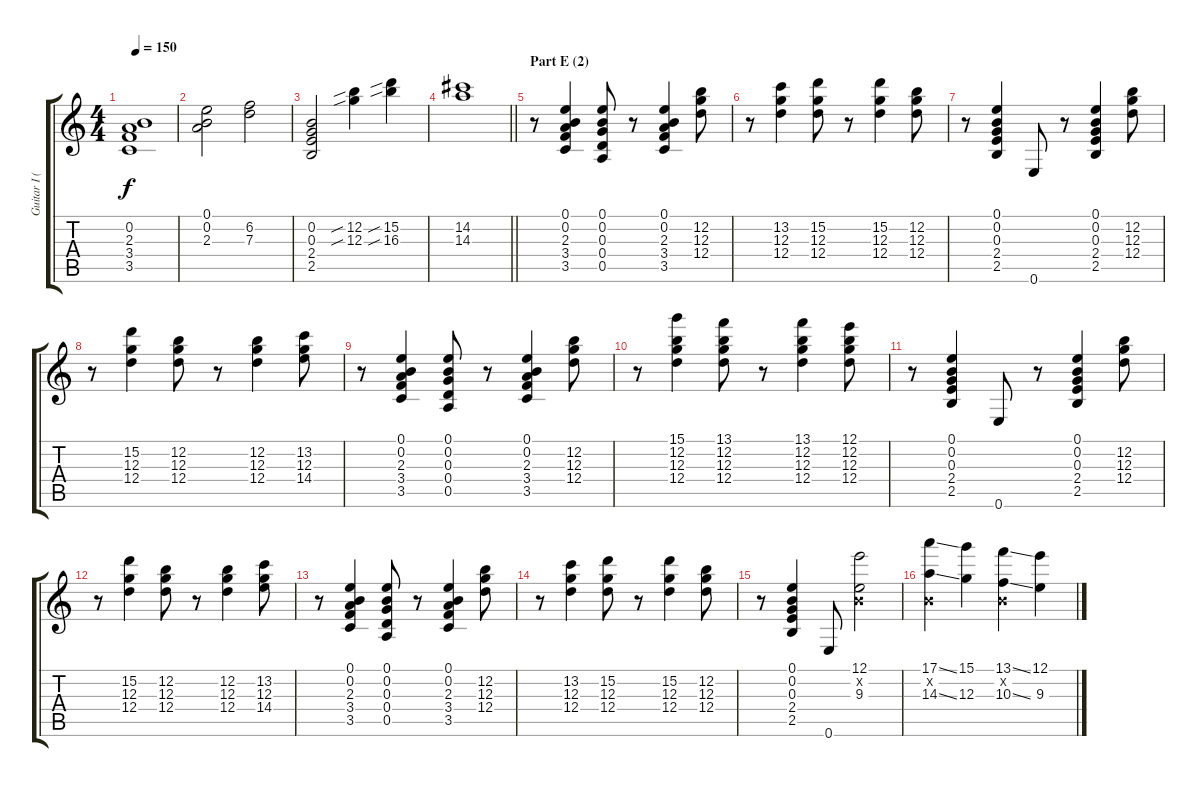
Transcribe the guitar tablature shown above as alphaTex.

\track ("Guitar I (Sugizo)" "Guitar I (") {instrument distortionguitar}
\staff {score tabs}
\tuning (E4 B3 G3 D3 A2 E2) {hide}
\ts (4 4)
\tempo 150
\clef g2
\ks c
(0.2 2.3 3.4 3.5).1{dy f} |
(0.1 0.2 2.3).2 (6.2 7.3).2 |
(0.2 0.3 2.4 2.5).2 (12.2{sib} 12.3{sib}).4 (15.2{sib} 16.3{sib}).4 |
\barLineRight lightlight
(14.2 14.3).1 |
\section ("" "Part E (2)")
r.8 (0.1 0.2 2.3 3.4 3.5).4 (0.1 0.2 0.3 0.4 0.5).8 r.8 (0.1 0.2 2.3 3.4 3.5).4 (12.2 12.3 12.4).8 |
r.8 (13.2 12.3 12.4).4 (15.2 12.3 12.4).8 r.8 (15.2 12.3 12.4).4 (12.2 12.3 12.4).8 |
r.8 (0.1 0.2 0.3 2.4 2.5).4 0.6.8 r.8 (0.1 0.2 0.3 2.4 2.5).4 (12.2 12.3 12.4).8 |
r.8 (15.2 12.3 12.4).4 (12.2 12.3 12.4).8 r.8 (12.2 12.3 12.4).4 (13.2 12.3 14.4).8 |
r.8 (0.1 0.2 2.3 3.4 3.5).4 (0.1 0.2 0.3 0.4 0.5).8 r.8 (0.1 0.2 2.3 3.4 3.5).4 (12.2 12.3 12.4).8 |
r.8 (15.1 12.2 12.3 12.4).4 (13.1 12.2 12.3 12.4).8 r.8 (13.1 12.2 12.3 12.4).4 (12.1 12.2 12.3 12.4).8 |
r.8 (0.1 0.2 0.3 2.4 2.5).4 0.6.8 r.8 (0.1 0.2 0.3 2.4 2.5).4 (12.2 12.3 12.4).8 |
r.8 (15.2 12.3 12.4).4 (12.2 12.3 12.4).8 r.8 (12.2 12.3 12.4).4 (13.2 12.3 14.4).8 |
r.8 (0.1 0.2 2.3 3.4 3.5).4 (0.1 0.2 0.3 0.4 0.5).8 r.8 (0.1 0.2 2.3 3.4 3.5).4 (12.2 12.3 12.4).8 |
r.8 (13.2 12.3 12.4).4 (15.2 12.3 12.4).8 r.8 (15.2 12.3 12.4).4 (12.2 12.3 12.4).8 |
r.8 (0.1 0.2 0.3 2.4 2.5).4 0.6.8 (12.1 0.2{x} 9.3).2 |
(17.1{ss} 0.2{x} 14.3{ss}).4 (15.1 12.3).4 (13.1{ss} 0.2{x} 10.3{ss}).4 (12.1 9.3).4
